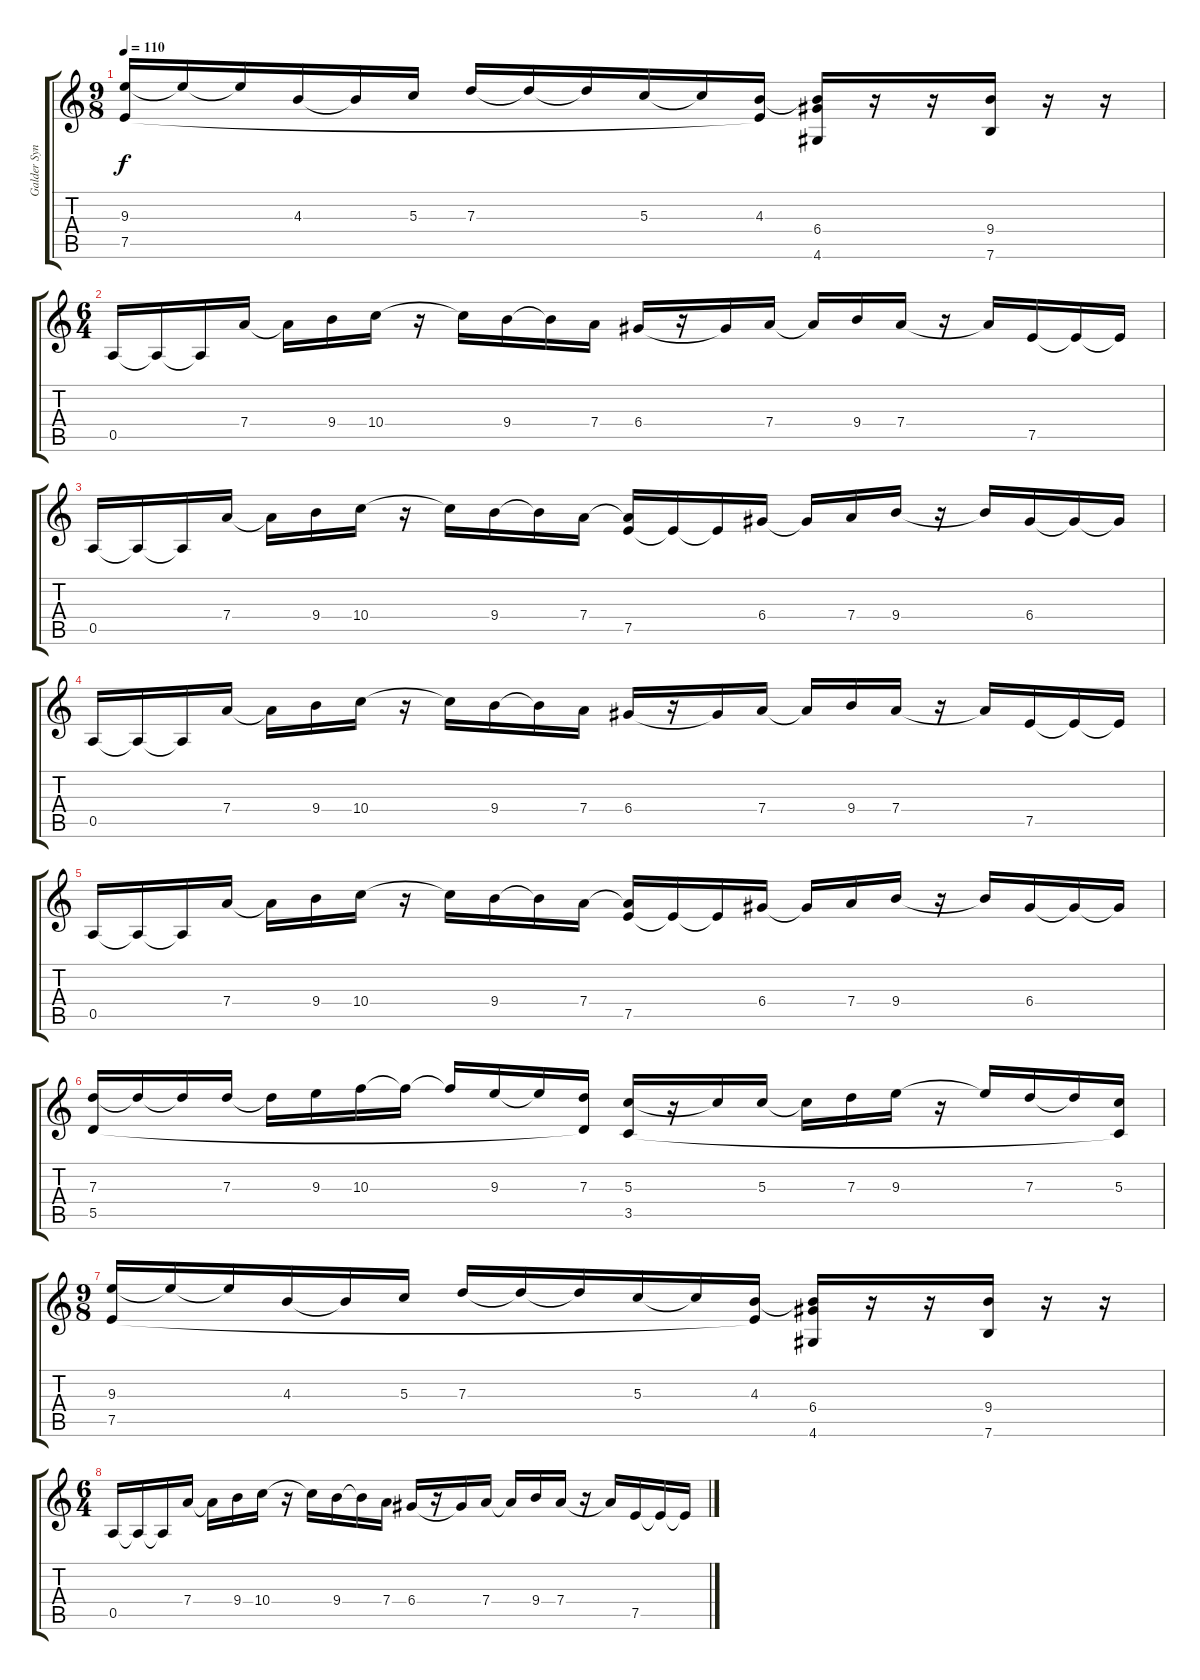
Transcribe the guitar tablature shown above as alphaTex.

\track ("Galder SynthStrings" "Galder Syn") {instrument stringensemble1}
\staff {score tabs}
\tuning (E5 B4 G4 D4 A3 E3) {hide}
\ts (9 8)
\tempo 110
\clef g2
\ks c
(9.3 7.5).16{dy f} 9.3{t}.16 9.3{t}.16 4.3.16 4.3{t}.16 5.3.16 7.3.16 7.3{t}.16 7.3{t}.16 5.3.16 5.3{t}.16 (4.3 7.5{t}).16 (4.3{t} 6.4 4.6).16 r.16 r.16 (9.4 7.6).16 r.16 r.16 |
\ts (6 4)
0.5.16 0.5{t}.16 0.5{t}.16 7.4.16 7.4{t}.16 9.4.16 10.4.16 r.16 10.4{t}.16 9.4.16 9.4{t}.16 7.4.16 6.4.16 r.16 6.4{t}.16 7.4.16 7.4{t}.16 9.4.16 7.4.16 r.16 7.4{t}.16 7.5.16 7.5{t}.16 7.5{t}.16 |
0.5.16 0.5{t}.16 0.5{t}.16 7.4.16 7.4{t}.16 9.4.16 10.4.16 r.16 10.4{t}.16 9.4.16 9.4{t}.16 7.4.16 (7.4{t} 7.5).16 7.5{t}.16 7.5{t}.16 6.4.16 6.4{t}.16 7.4.16 9.4.16 r.16 9.4{t}.16 6.4.16 6.4{t}.16 6.4{t}.16 |
0.5.16 0.5{t}.16 0.5{t}.16 7.4.16 7.4{t}.16 9.4.16 10.4.16 r.16 10.4{t}.16 9.4.16 9.4{t}.16 7.4.16 6.4.16 r.16 6.4{t}.16 7.4.16 7.4{t}.16 9.4.16 7.4.16 r.16 7.4{t}.16 7.5.16 7.5{t}.16 7.5{t}.16 |
0.5.16 0.5{t}.16 0.5{t}.16 7.4.16 7.4{t}.16 9.4.16 10.4.16 r.16 10.4{t}.16 9.4.16 9.4{t}.16 7.4.16 (7.4{t} 7.5).16 7.5{t}.16 7.5{t}.16 6.4.16 6.4{t}.16 7.4.16 9.4.16 r.16 9.4{t}.16 6.4.16 6.4{t}.16 6.4{t}.16 |
(7.3 5.5).16 7.3{t}.16 7.3{t}.16 7.3.16 7.3{t}.16 9.3.16 10.3.16 10.3{t}.16 10.3{t}.16 9.3.16 9.3{t}.16 (7.3 5.5{t}).16 (5.3 3.5).16 r.16 5.3{t}.16 5.3.16 5.3{t}.16 7.3.16 9.3.16 r.16 9.3{t}.16 7.3.16 7.3{t}.16 (5.3 3.5{t}).16 |
\ts (9 8)
(9.3 7.5).16 9.3{t}.16 9.3{t}.16 4.3.16 4.3{t}.16 5.3.16 7.3.16 7.3{t}.16 7.3{t}.16 5.3.16 5.3{t}.16 (4.3 7.5{t}).16 (4.3{t} 6.4 4.6).16 r.16 r.16 (9.4 7.6).16 r.16 r.16 |
\ts (6 4)
0.5.16 0.5{t}.16 0.5{t}.16 7.4.16 7.4{t}.16 9.4.16 10.4.16 r.16 10.4{t}.16 9.4.16 9.4{t}.16 7.4.16 6.4.16 r.16 6.4{t}.16 7.4.16 7.4{t}.16 9.4.16 7.4.16 r.16 7.4{t}.16 7.5.16 7.5{t}.16 7.5{t}.16
